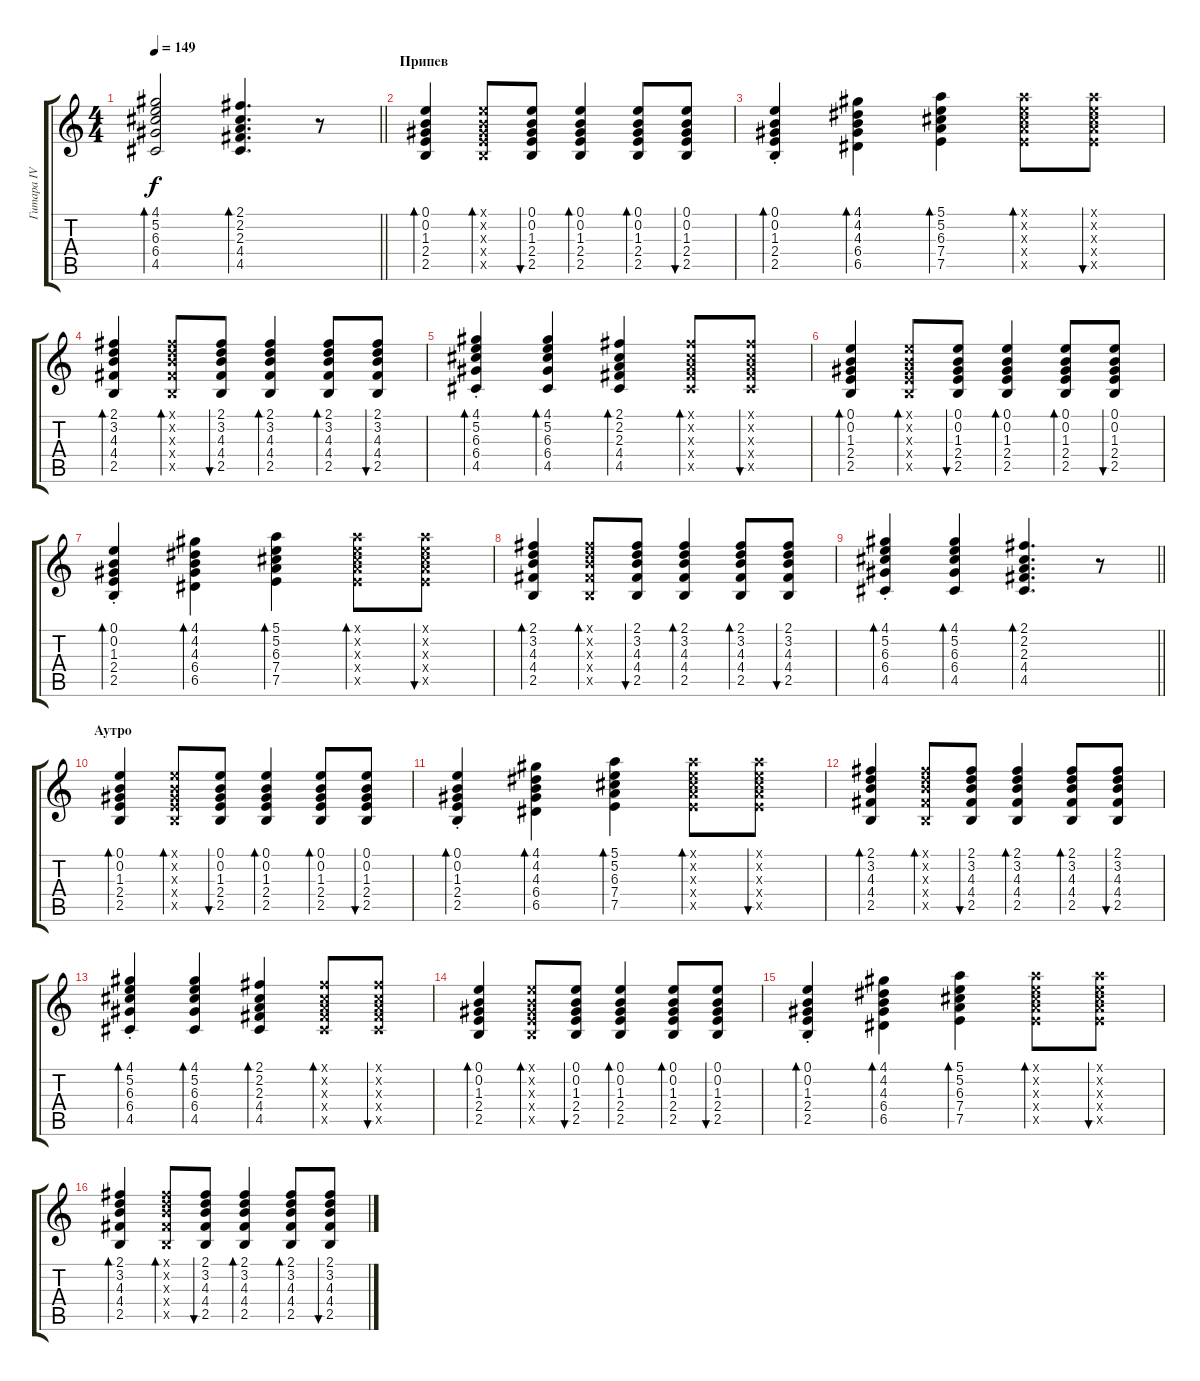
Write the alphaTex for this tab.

\track ("Гитара IV" "Гитара IV") {instrument electricguitarclean}
\staff {score tabs}
\tuning (E4 B3 G3 D3 A2 E2) {hide}
\ts (4 4)
\tempo 149
\clef g2
\barLineRight lightlight
\ks c
(4.1 5.2 6.3 6.4 4.5).2{bd 240 dy f} (2.1 2.2 2.3 4.4 4.5).4{d bd 60} r.8 |
\section ("" "Припев")
(0.1 0.2 1.3 2.4 2.5).4{bd 60} (0.1{x} 0.2{x} 1.3{x} 2.4{x} 2.5{x}).8{bd 60} (0.1 0.2 1.3 2.4 2.5).8{bu 60} (0.1 0.2 1.3 2.4 2.5).4{bd 60} (0.1 0.2 1.3 2.4 2.5).8{bd 60} (0.1 0.2 1.3 2.4 2.5).8{bu 60} |
(0.1{st} 0.2{st} 1.3{st} 2.4{st} 2.5{st}).4{bd 60} (4.1 4.2 4.3 6.4 6.5).4{bd 60} (5.1 5.2 6.3 7.4 7.5).4{bd 60} (5.1{x} 5.2{x} 6.3{x} 7.4{x} 7.5{x}).8{bd 60} (5.1{x} 5.2{x} 6.3{x} 7.4{x} 7.5{x}).8{bu 60} |
(2.1 3.2 4.3 4.4 2.5).4{bd 60} (2.1{x} 3.2{x} 4.3{x} 4.4{x} 2.5{x}).8{bd 60} (2.1 3.2 4.3 4.4 2.5).8{bu 60} (2.1 3.2 4.3 4.4 2.5).4{bd 120} (2.1 3.2 4.3 4.4 2.5).8{bd 120} (2.1 3.2 4.3 4.4 2.5).8{bu 60} |
(4.1{st} 5.2{st} 6.3{st} 6.4{st} 4.5{st}).4{bd 60} (4.1 5.2 6.3 6.4 4.5).4{bd 60} (2.1 2.2 2.3 4.4 4.5).4{bd 60} (2.1{x} 2.2{x} 2.3{x} 4.4{x} 4.5{x}).8{bd 60} (2.1{x} 2.2{x} 2.3{x} 4.4{x} 4.5{x}).8{bu 60} |
(0.1 0.2 1.3 2.4 2.5).4{bd 60} (0.1{x} 0.2{x} 1.3{x} 2.4{x} 2.5{x}).8{bd 60} (0.1 0.2 1.3 2.4 2.5).8{bu 60} (0.1 0.2 1.3 2.4 2.5).4{bd 60} (0.1 0.2 1.3 2.4 2.5).8{bd 60} (0.1 0.2 1.3 2.4 2.5).8{bu 60} |
(0.1{st} 0.2{st} 1.3{st} 2.4{st} 2.5{st}).4{bd 60} (4.1 4.2 4.3 6.4 6.5).4{bd 60} (5.1 5.2 6.3 7.4 7.5).4{bd 60} (5.1{x} 5.2{x} 6.3{x} 7.4{x} 7.5{x}).8{bd 60} (5.1{x} 5.2{x} 6.3{x} 7.4{x} 7.5{x}).8{bu 60} |
(2.1 3.2 4.3 4.4 2.5).4{bd 60} (2.1{x} 3.2{x} 4.3{x} 4.4{x} 2.5{x}).8{bd 60} (2.1 3.2 4.3 4.4 2.5).8{bu 60} (2.1 3.2 4.3 4.4 2.5).4{bd 120} (2.1 3.2 4.3 4.4 2.5).8{bd 120} (2.1 3.2 4.3 4.4 2.5).8{bu 60} |
\barLineRight lightlight
(4.1{st} 5.2{st} 6.3{st} 6.4{st} 4.5{st}).4{bd 60} (4.1 5.2 6.3 6.4 4.5).4{bd 60} (2.1 2.2 2.3 4.4 4.5).4{d bd 60} r.8 |
\section ("" "Аутро")
(0.1 0.2 1.3 2.4 2.5).4{bd 60} (0.1{x} 0.2{x} 1.3{x} 2.4{x} 2.5{x}).8{bd 60} (0.1 0.2 1.3 2.4 2.5).8{bu 60} (0.1 0.2 1.3 2.4 2.5).4{bd 60} (0.1 0.2 1.3 2.4 2.5).8{bd 60} (0.1 0.2 1.3 2.4 2.5).8{bu 60} |
(0.1{st} 0.2{st} 1.3{st} 2.4{st} 2.5{st}).4{bd 60} (4.1 4.2 4.3 6.4 6.5).4{bd 60} (5.1 5.2 6.3 7.4 7.5).4{bd 60} (5.1{x} 5.2{x} 6.3{x} 7.4{x} 7.5{x}).8{bd 60} (5.1{x} 5.2{x} 6.3{x} 7.4{x} 7.5{x}).8{bu 60} |
(2.1 3.2 4.3 4.4 2.5).4{bd 60} (2.1{x} 3.2{x} 4.3{x} 4.4{x} 2.5{x}).8{bd 60} (2.1 3.2 4.3 4.4 2.5).8{bu 60} (2.1 3.2 4.3 4.4 2.5).4{bd 120} (2.1 3.2 4.3 4.4 2.5).8{bd 120} (2.1 3.2 4.3 4.4 2.5).8{bu 60} |
(4.1{st} 5.2{st} 6.3{st} 6.4{st} 4.5{st}).4{bd 60} (4.1 5.2 6.3 6.4 4.5).4{bd 60} (2.1 2.2 2.3 4.4 4.5).4{bd 60} (2.1{x} 2.2{x} 2.3{x} 4.4{x} 4.5{x}).8{bd 60} (2.1{x} 2.2{x} 2.3{x} 4.4{x} 4.5{x}).8{bu 60} |
(0.1 0.2 1.3 2.4 2.5).4{bd 60} (0.1{x} 0.2{x} 1.3{x} 2.4{x} 2.5{x}).8{bd 60} (0.1 0.2 1.3 2.4 2.5).8{bu 60} (0.1 0.2 1.3 2.4 2.5).4{bd 60} (0.1 0.2 1.3 2.4 2.5).8{bd 60} (0.1 0.2 1.3 2.4 2.5).8{bu 60} |
(0.1{st} 0.2{st} 1.3{st} 2.4{st} 2.5{st}).4{bd 60} (4.1 4.2 4.3 6.4 6.5).4{bd 60} (5.1 5.2 6.3 7.4 7.5).4{bd 60} (5.1{x} 5.2{x} 6.3{x} 7.4{x} 7.5{x}).8{bd 60} (5.1{x} 5.2{x} 6.3{x} 7.4{x} 7.5{x}).8{bu 60} |
(2.1 3.2 4.3 4.4 2.5).4{bd 60} (2.1{x} 3.2{x} 4.3{x} 4.4{x} 2.5{x}).8{bd 60} (2.1 3.2 4.3 4.4 2.5).8{bu 60} (2.1 3.2 4.3 4.4 2.5).4{bd 120} (2.1 3.2 4.3 4.4 2.5).8{bd 120} (2.1 3.2 4.3 4.4 2.5).8{bu 60}
